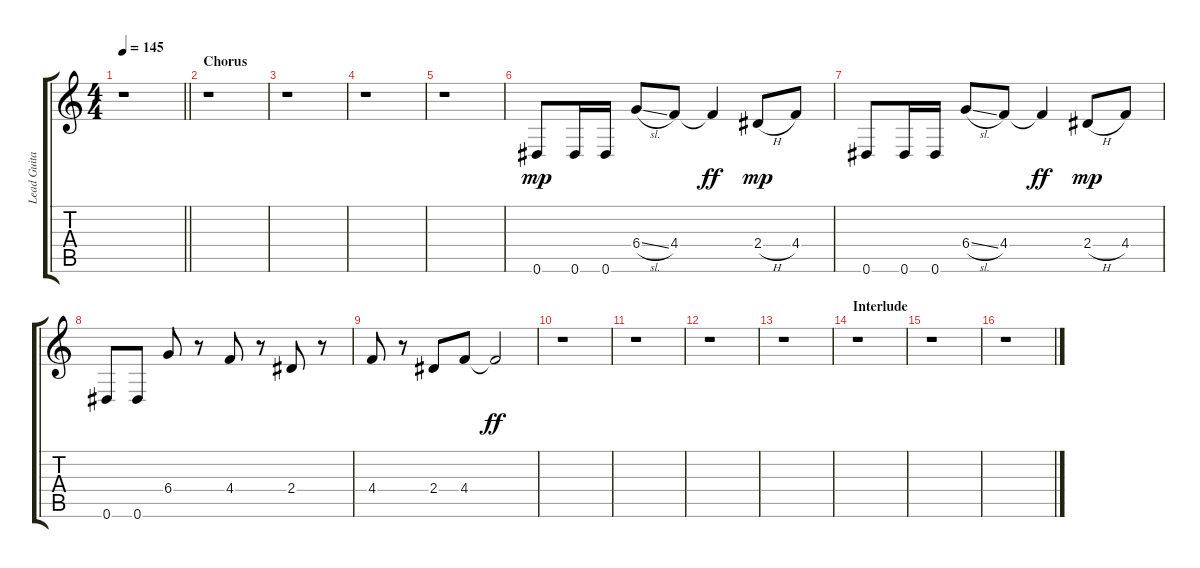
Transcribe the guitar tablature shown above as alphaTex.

\track ("Lead Guitar (Slash)" "Lead Guita") {instrument overdrivenguitar}
\staff {score tabs}
\tuning (Eb4 Bb3 Gb3 Db3 Ab2 Eb2) {hide}
\ts (4 4)
\tempo 145
\clef g2
\barLineRight lightlight
\ks c
r.1{dy ff} |
\section ("" "Chorus")
r.1 |
r.1 |
r.1 |
r.1 |
0.6.8{dy mp} 0.6.16 0.6.16 6.4{sl}.8 4.4.8 4.4{t}.4{dy ff} 2.4{h}.8{dy mp} 4.4.8 |
0.6.8 0.6.16 0.6.16 6.4{sl}.8 4.4.8 4.4{t}.4{dy ff} 2.4{h}.8{dy mp} 4.4.8 |
0.6.8 0.6.8 6.4.8 r.8 4.4.8 r.8 2.4.8 r.8 |
4.4.8 r.8 2.4.8 4.4.8 4.4{t}.2{dy ff} |
r.1 |
r.1 |
r.1 |
r.1 |
\section ("" "Interlude")
r.1 |
r.1 |
r.1
